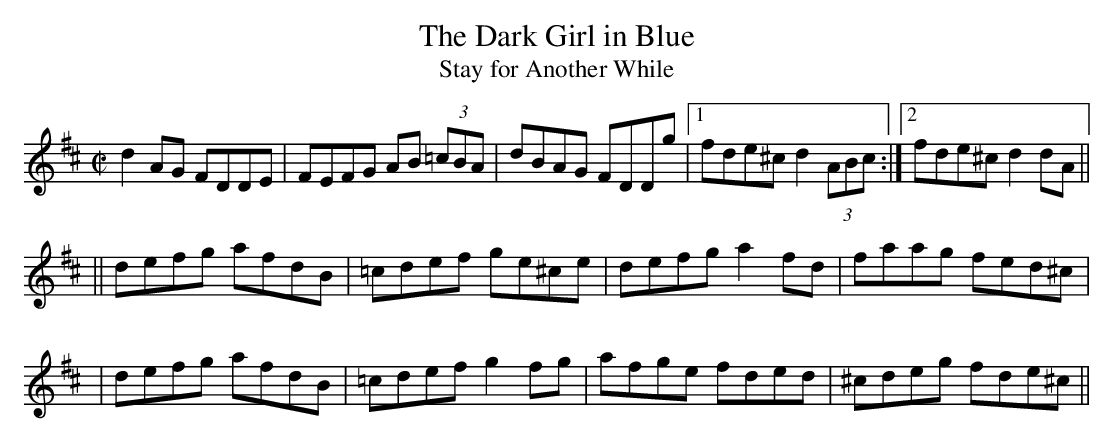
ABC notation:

X:1
T:Dark Girl in Blue, The
T:Stay for Another While
M:C|
K:D
d2AG FDDE | FEFG AB (3=cBA | dBAG FDDg |1  fde^c d2 (3ABc :|2  fde^c d2dA ||
|| defg afdB | =cdef ge^ce | defg a2fd | faag fed^c |
|  defg afdB | =cdef g2fg | afge fded | ^cdeg fde^c ||
